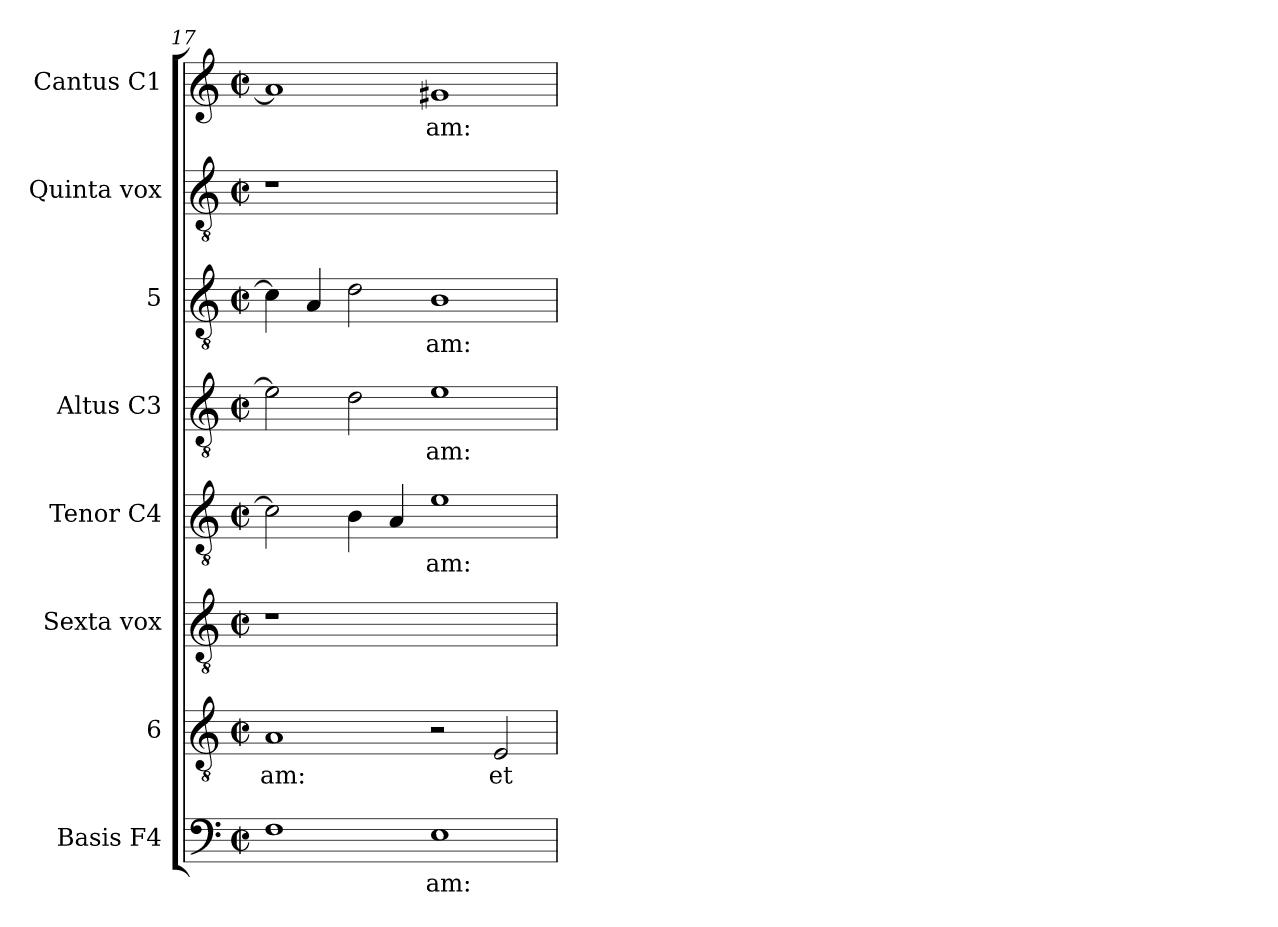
**kern	**text	**kern	**text	**kern	**kern	**text	**kern	**text	**kern	**text	**kern	**kern	**text
*part8	*part8	*part7	*part7	*part6	*part5	*part5	*part4	*part4	*part3	*part3	*part2	*part1	*part1
*staff8	*staff8	*staff7	*staff7	*staff6	*staff5	*staff5	*staff4	*staff4	*staff3	*staff3	*staff2	*staff1	*staff1
*I"Basis  F4	*	*I"6	*	*I"Sexta  vox	*I"Tenor  C4	*	*I"Altus  C3	*	*I"5	*	*I"Quinta  vox	*I"Cantus  C1	*
*I'B	*	*	*	*	*I'T	*	*I'A	*	*	*	*	*I'C	*
*clefF4	*	*clefGv2	*	*clefGv2	*clefGv2	*	*clefGv2	*	*clefGv2	*	*clefGv2	*clefG2	*
*k[]	*	*k[]	*	*k[]	*k[]	*	*k[]	*	*k[]	*	*k[]	*k[]	*
*C:	*	*C:	*	*C:	*C:	*	*C:	*	*C:	*	*C:	*C:	*
*M2/2	*	*M2/2	*	*M2/2	*M2/2	*	*M2/2	*	*M2/2	*	*M2/2	*M2/2	*
*met(c|)	*	*met(c|)	*	*met(c|)	*met(c|)	*	*met(c|)	*	*met(c|)	*	*met(c|)	*met(c|)	*
=17	=17	=17	=17	=17	=17	=17	=17	=17	=17	=17	=17	=17	=17
!	!LO:LY:b:cj	!	!LO:LY:b:cj	!	!	!LO:LY:b:cj	!	!LO:LY:b:cj	!	!LO:LY:b:cj	!	!	!LO:LY:b:cj
1F	--	1A	-am:	1r	2c\]	--	2e\]	--	4c\]	--	1r	1a]	--
!	!	!	!	!	!	!	!	!	!	!LO:LY:b:cj	!	!	!
.	.	.	.	.	.	.	.	.	4A/	--	.	.	.
!	!	!	!	!	!	!LO:LY:b:cj	!	!LO:LY:b:cj	!	!LO:LY:b:cj	!	!	!
.	.	.	.	.	4B\	--	2d\	--	2d\	--	.	.	.
!	!	!	!	!	!	!LO:LY:b:cj	!	!	!	!	!	!	!
.	.	.	.	.	4A/	--	.	.	.	.	.	.	.
!	!LO:LY:b:cj	!	!	!	!	!LO:LY:b:cj	!	!LO:LY:b:cj	!	!LO:LY:b:cj	!	!	!LO:LY:b:cj
1E	-am:	2r	.	1ryy	1e	-am:	1e	-am:	1B	-am:	1ryy	1g#X	-am:
!	!	!	!LO:LY:b:cj	!	!	!	!	!	!	!	!	!	!
.	.	2E/	et	.	.	.	.	.	.	.	.	.	.
=	=	=	=	=	=	=	=	=	=	=	=	=	=
*-	*-	*-	*-	*-	*-	*-	*-	*-	*-	*-	*-	*-	*-
